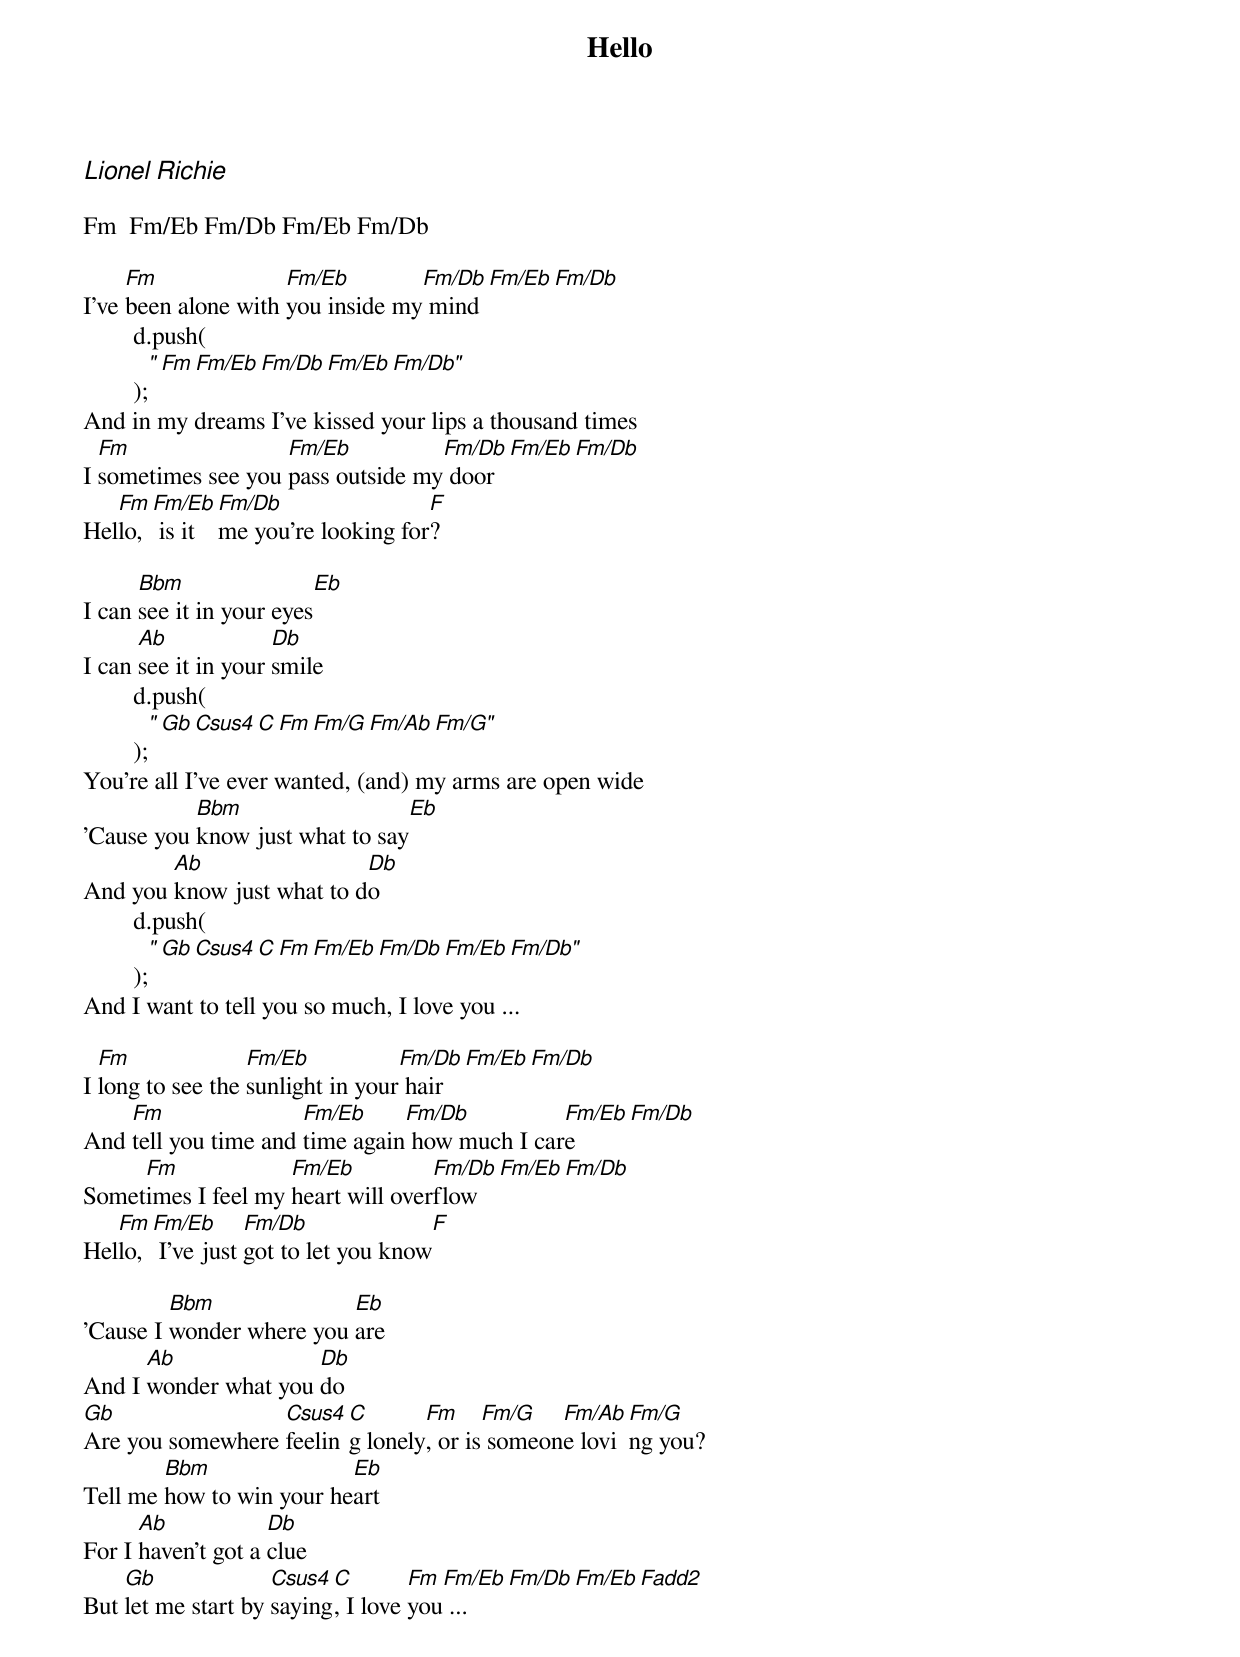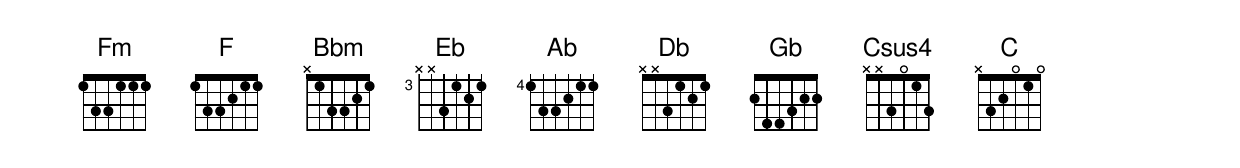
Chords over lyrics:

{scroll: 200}
{title: Hello}
{comment_italic: Lionel Richie}

Fm  Fm/Eb Fm/Db Fm/Eb Fm/Db

     Fm              Fm/Eb        Fm/Db Fm/Eb Fm/Db
I've been alone with you inside my mind
        d.push(
          "    Fm                Fm/Eb           Fm/Db        Fm/Eb Fm/Db"
        );
And in my dreams I've kissed your lips a thousand times
  Fm                Fm/Eb          Fm/Db Fm/Eb Fm/Db
I sometimes see you pass outside my door
   Fm Fm/Eb  Fm/Db                F
Hello, is it me you're looking for?

      Bbm                Eb
I can see it in your eyes
      Ab             Db
I can see it in your smile
        d.push(
          "       Gb           Csus4 C           Fm       Fm/G Fm/Ab Fm/G"
        );
You're all I've ever wanted, (and) my arms are open wide
           Bbm                  Eb
'Cause you know just what to say
        Ab                 Db
And you know just what to do
        d.push(
          "      Gb                Csus4  C       Fm Fm/Eb Fm/Db Fm/Eb Fm/Db"
        );
And I want to tell you so much, I love you ...

  Fm              Fm/Eb           Fm/Db Fm/Eb Fm/Db
I long to see the sunlight in your hair
    Fm                Fm/Eb     Fm/Db          Fm/Eb Fm/Db
And tell you time and time again how much I care
     Fm             Fm/Eb          Fm/Db Fm/Eb Fm/Db
Sometimes I feel my heart will overflow
   Fm Fm/Eb      Fm/Db              F
Hello, I've just got to let you know

         Bbm              Eb
'Cause I wonder where you are
      Ab              Db
And I wonder what you do
Gb                Csus4 C       Fm     Fm/G   Fm/Ab Fm/G
Are you somewhere feeling lonely, or is someone loving you?
        Bbm               Eb
Tell me how to win your heart
      Ab            Db
For I haven't got a clue
    Gb              Csus4 C        Fm Fm/Eb Fm/Db Fm/Eb Fadd2
But let me start by saying, I love you ...
